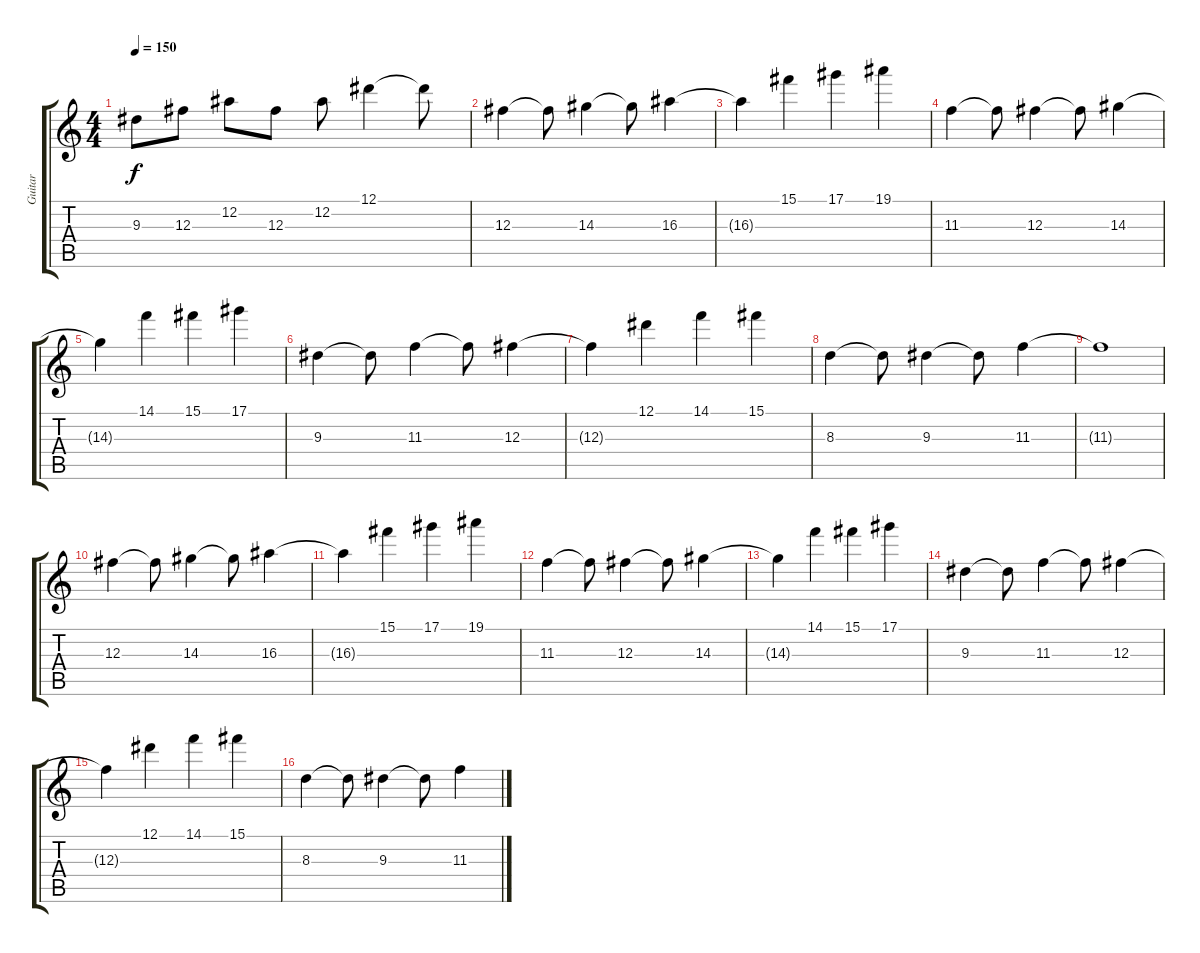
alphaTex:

\track ("Guitar" "Guitar") {instrument overdrivenguitar}
\staff {score tabs}
\tuning (Eb4 Bb3 Gb3 Db3 Ab2 Eb2) {hide}
\ts (4 4)
\tempo 150
\clef g2
\ks c
9.3{t}.8{dy f} 12.3.8 12.2.8 12.3.8 12.2.8 12.1.4 12.1{t}.8 |
12.3.4 12.3{t}.8 14.3.4 14.3{t}.8 16.3.4 |
16.3{t}.4 15.1.4 17.1.4 19.1.4 |
11.3.4 11.3{t}.8 12.3.4 12.3{t}.8 14.3.4 |
14.3{t}.4 14.1.4 15.1.4 17.1.4 |
9.3.4 9.3{t}.8 11.3.4 11.3{t}.8 12.3.4 |
12.3{t}.4 12.1.4 14.1.4 15.1.4 |
8.3.4 8.3{t}.8 9.3.4 9.3{t}.8 11.3.4 |
11.3{t}.1 |
12.3.4 12.3{t}.8 14.3.4 14.3{t}.8 16.3.4 |
16.3{t}.4 15.1.4 17.1.4 19.1.4 |
11.3.4 11.3{t}.8 12.3.4 12.3{t}.8 14.3.4 |
14.3{t}.4 14.1.4 15.1.4 17.1.4 |
9.3.4 9.3{t}.8 11.3.4 11.3{t}.8 12.3.4 |
12.3{t}.4 12.1.4 14.1.4 15.1.4 |
8.3.4 8.3{t}.8 9.3.4 9.3{t}.8 11.3.4
